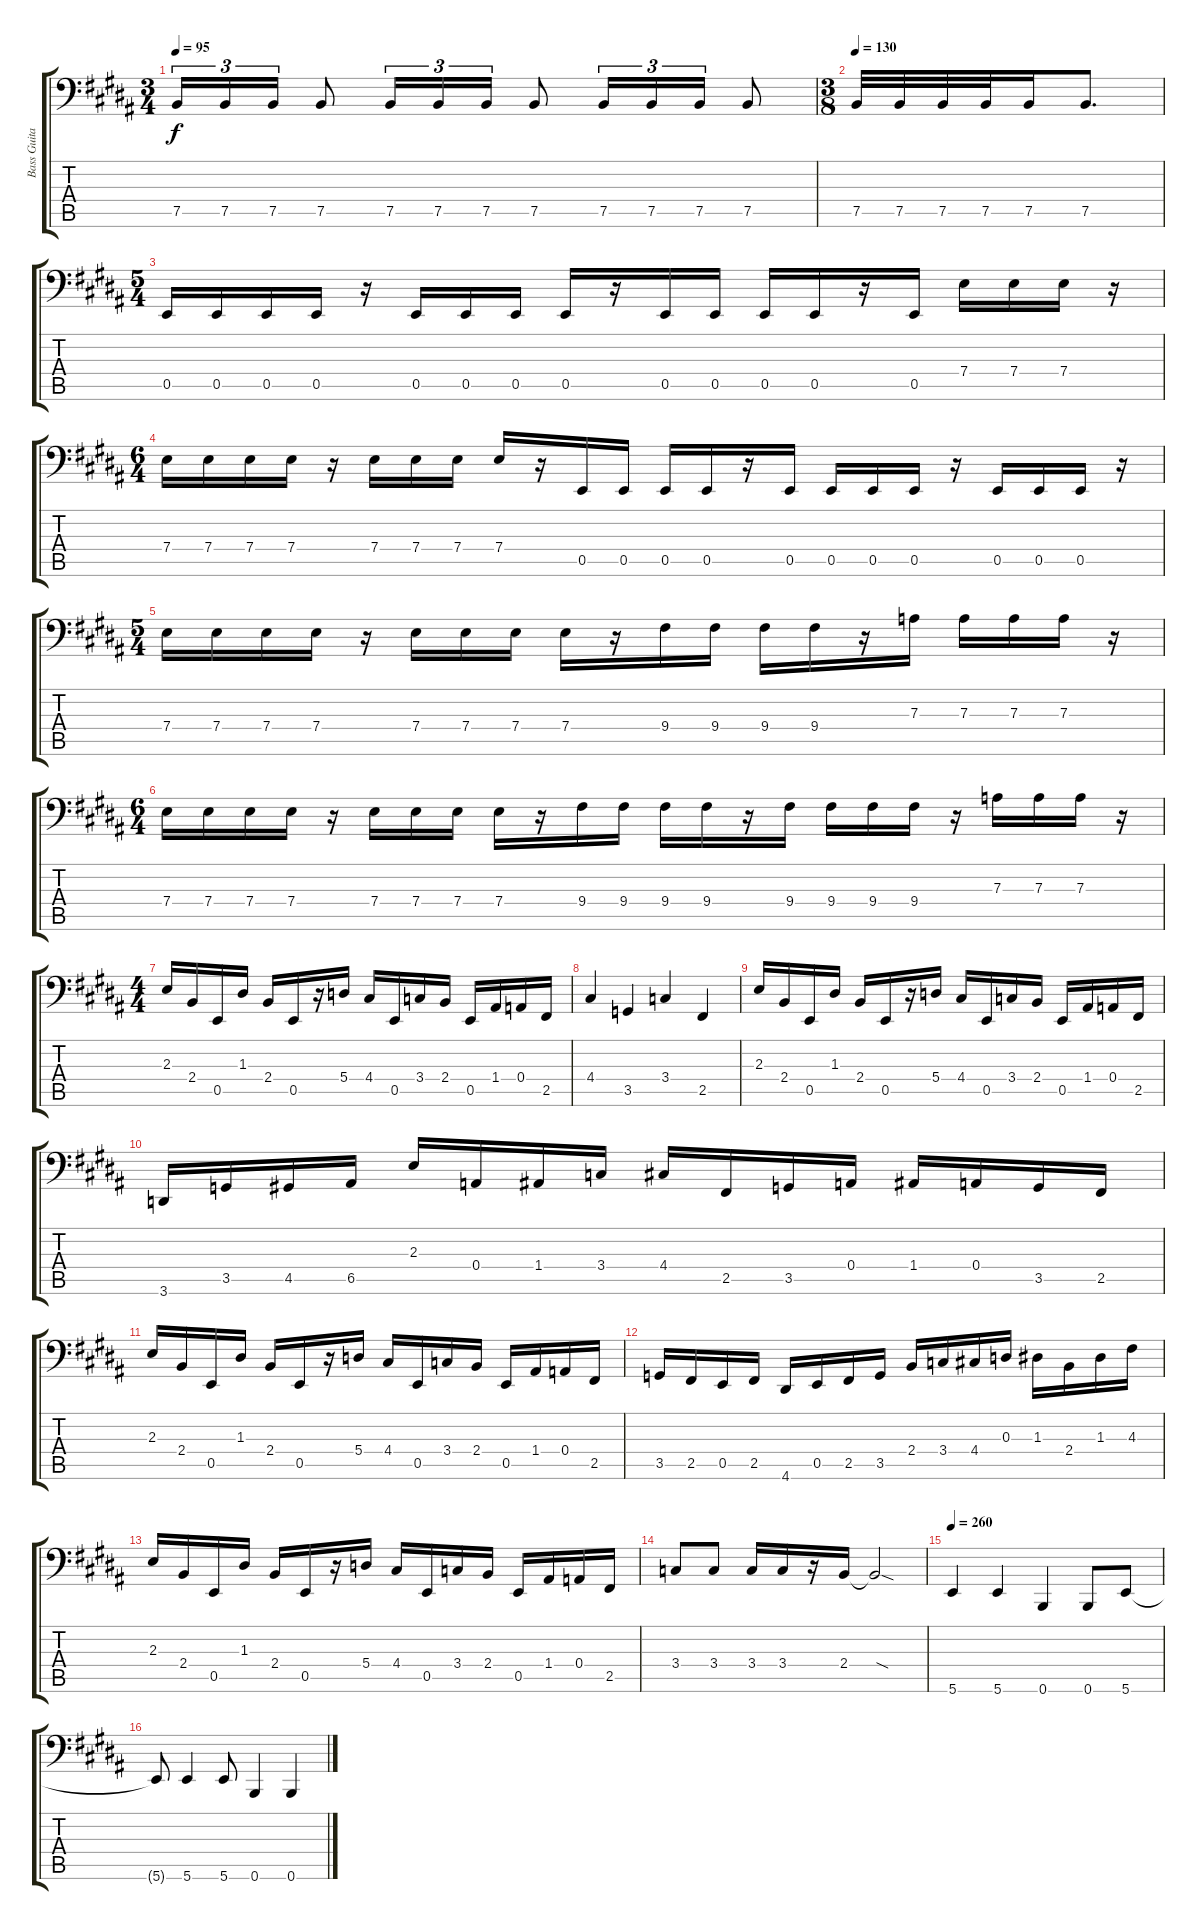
\track ("Bass Guitar - John Myung" "Bass Guita") {instrument distortionguitar}
\staff {score tabs}
\tuning (C3 G2 D2 A1 E1 B0) {hide}
\ts (3 4)
\tempo 95
\clef f4
\ks b
7.5.16{tu (3 2) dy f} 7.5.16{tu (3 2)} 7.5.16{tu (3 2)} 7.5.8 7.5.16{tu (3 2)} 7.5.16{tu (3 2)} 7.5.16{tu (3 2)} 7.5.8 7.5.16{tu (3 2)} 7.5.16{tu (3 2)} 7.5.16{tu (3 2)} 7.5.8 |
\ts (3 8)
\tempo 130
7.5.32 7.5.32 7.5.32 7.5.32 7.5.16 7.5.8{d} |
\ts (5 4)
0.5.16 0.5.16 0.5.16 0.5.16 r.16 0.5.16 0.5.16 0.5.16 0.5.16 r.16 0.5.16 0.5.16 0.5.16 0.5.16 r.16 0.5.16 7.4.16 7.4.16 7.4.16 r.16 |
\ts (6 4)
7.4.16 7.4.16 7.4.16 7.4.16 r.16 7.4.16 7.4.16 7.4.16 7.4.16 r.16 0.5.16 0.5.16 0.5.16 0.5.16 r.16 0.5.16 0.5.16 0.5.16 0.5.16 r.16 0.5.16 0.5.16 0.5.16 r.16 |
\ts (5 4)
7.4.16 7.4.16 7.4.16 7.4.16 r.16 7.4.16 7.4.16 7.4.16 7.4.16 r.16 9.4.16 9.4.16 9.4.16 9.4.16 r.16 7.3.16 7.3.16 7.3.16 7.3.16 r.16 |
\ts (6 4)
7.4.16 7.4.16 7.4.16 7.4.16 r.16 7.4.16 7.4.16 7.4.16 7.4.16 r.16 9.4.16 9.4.16 9.4.16 9.4.16 r.16 9.4.16 9.4.16 9.4.16 9.4.16 r.16 7.3.16 7.3.16 7.3.16 r.16 |
\ts (4 4)
2.3.16 2.4.16 0.5.16 1.3.16 2.4.16 0.5.16 r.16 5.4.16 4.4.16 0.5.16 3.4.16 2.4.16 0.5.16 1.4.16 0.4.16 2.5.16 |
4.4.4 3.5.4 3.4.4 2.5.4 |
2.3.16 2.4.16 0.5.16 1.3.16 2.4.16 0.5.16 r.16 5.4.16 4.4.16 0.5.16 3.4.16 2.4.16 0.5.16 1.4.16 0.4.16 2.5.16 |
3.6.16 3.5.16 4.5.16 6.5.16 2.3.16 0.4.16 1.4.16 3.4.16 4.4.16 2.5.16 3.5.16 0.4.16 1.4.16 0.4.16 3.5.16 2.5.16 |
2.3.16 2.4.16 0.5.16 1.3.16 2.4.16 0.5.16 r.16 5.4.16 4.4.16 0.5.16 3.4.16 2.4.16 0.5.16 1.4.16 0.4.16 2.5.16 |
3.5.16 2.5.16 0.5.16 2.5.16 4.6.16 0.5.16 2.5.16 3.5.16 2.4.16 3.4.16 4.4.16 0.3.16 1.3.16 2.4.16 1.3.16 4.3.16 |
2.3.16 2.4.16 0.5.16 1.3.16 2.4.16 0.5.16 r.16 5.4.16 4.4.16 0.5.16 3.4.16 2.4.16 0.5.16 1.4.16 0.4.16 2.5.16 |
3.4.8 3.4.8 3.4.16 3.4.16 r.16 2.4.16 2.4{sod t}.2 |
\tempo 260
5.6.4 5.6.4 0.6.4 0.6.8 5.6.8 |
5.6{t}.8 5.6.4 5.6.8 0.6.4 0.6.4
